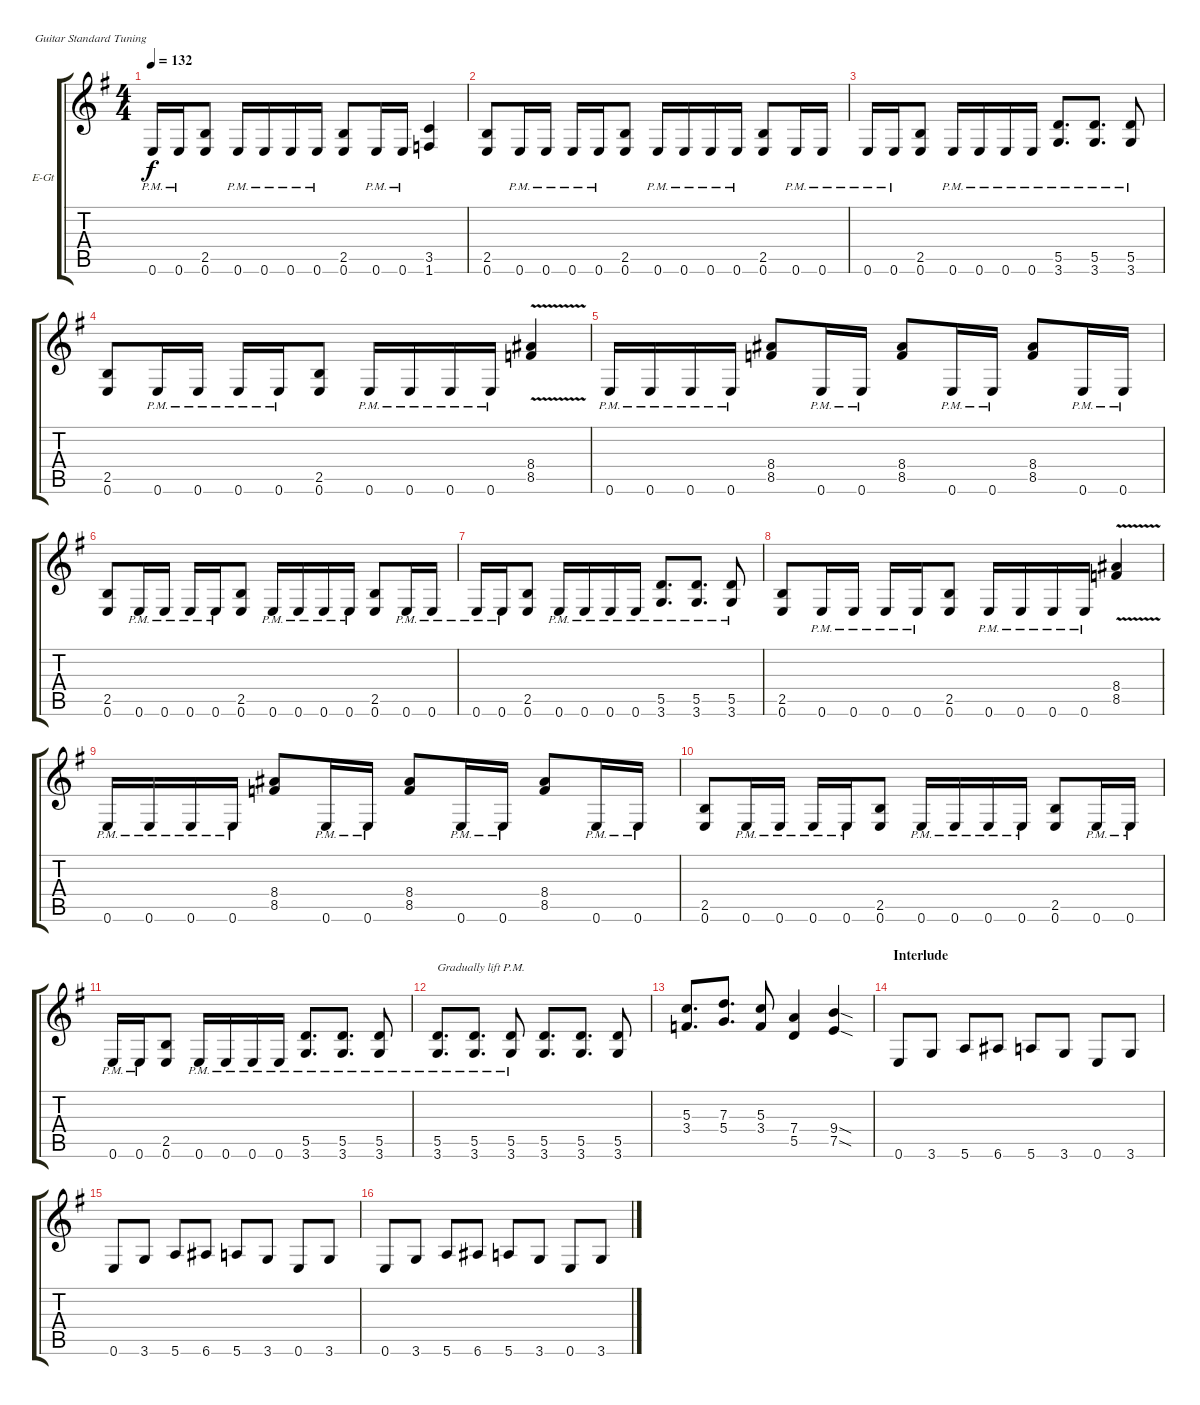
\bracketExtendMode groupsimilarinstruments
\firstSystemTrackNameOrientation horizontal
\otherSystemsTrackNameOrientation horizontal
\track ("Guitar 2" "E-Gt") {instrument distortionguitar}
\staff {score tabs}
\tuning (E4 B3 G3 D3 A2 E2)
\ts (4 4)
\tempo 132
\clef g2
\ks g
0.6{pm}.16{dy f} 0.6{pm}.16 (2.5 0.6).8 0.6{pm}.16 0.6{pm}.16 0.6{pm}.16 0.6{pm}.16 (2.5 0.6).8 0.6{pm}.16 0.6{pm}.16 (3.5 1.6).4 |
(2.5 0.6).8 0.6{pm}.16 0.6{pm}.16 0.6{pm}.16 0.6{pm}.16 (2.5 0.6).8 0.6{pm}.16 0.6{pm}.16 0.6{pm}.16 0.6{pm}.16 (2.5 0.6).8 0.6{pm}.16 0.6{pm}.16 |
0.6{pm}.16 0.6{pm}.16 (2.5 0.6).8 0.6{pm}.16 0.6{pm}.16 0.6{pm}.16 0.6{pm}.16 (5.5{pm} 3.6{pm}).8{d} (5.5{pm} 3.6{pm}).8{d} (5.5{pm} 3.6{pm}).8 |
(2.5 0.6).8 0.6{pm}.16 0.6{pm}.16 0.6{pm}.16 0.6{pm}.16 (2.5 0.6).8 0.6{pm}.16 0.6{pm}.16 0.6{pm}.16 0.6{pm}.16 (8.4{v} 8.5{v}).4 |
0.6{pm}.16 0.6{pm}.16 0.6{pm}.16 0.6{pm}.16 (8.4 8.5).8 0.6{pm}.16 0.6{pm}.16 (8.4 8.5).8 0.6{pm}.16 0.6{pm}.16 (8.4 8.5).8 0.6{pm}.16 0.6{pm}.16 |
(2.5 0.6).8 0.6{pm}.16 0.6{pm}.16 0.6{pm}.16 0.6{pm}.16 (2.5 0.6).8 0.6{pm}.16 0.6{pm}.16 0.6{pm}.16 0.6{pm}.16 (2.5 0.6).8 0.6{pm}.16 0.6{pm}.16 |
0.6{pm}.16 0.6{pm}.16 (2.5 0.6).8 0.6{pm}.16 0.6{pm}.16 0.6{pm}.16 0.6{pm}.16 (5.5{pm} 3.6{pm}).8{d} (5.5{pm} 3.6{pm}).8{d} (5.5{pm} 3.6{pm}).8 |
(2.5 0.6).8 0.6{pm}.16 0.6{pm}.16 0.6{pm}.16 0.6{pm}.16 (2.5 0.6).8 0.6{pm}.16 0.6{pm}.16 0.6{pm}.16 0.6{pm}.16 (8.4{v} 8.5{v}).4 |
0.6{pm}.16 0.6{pm}.16 0.6{pm}.16 0.6{pm}.16 (8.4 8.5).8 0.6{pm}.16 0.6{pm}.16 (8.4 8.5).8 0.6{pm}.16 0.6{pm}.16 (8.4 8.5).8 0.6{pm}.16 0.6{pm}.16 |
(2.5 0.6).8 0.6{pm}.16 0.6{pm}.16 0.6{pm}.16 0.6{pm}.16 (2.5 0.6).8 0.6{pm}.16 0.6{pm}.16 0.6{pm}.16 0.6{pm}.16 (2.5 0.6).8 0.6{pm}.16 0.6{pm}.16 |
0.6{pm}.16 0.6{pm}.16 (2.5 0.6).8 0.6{pm}.16 0.6{pm}.16 0.6{pm}.16 0.6{pm}.16 (5.5{pm} 3.6{pm}).8{d} (5.5{pm} 3.6{pm}).8{d} (5.5{pm} 3.6{pm}).8 |
(5.5{pm} 3.6{pm}).8{d txt "Gradually lift P.M."} (5.5{pm} 3.6{pm}).8{d} (5.5{pm} 3.6{pm}).8 (5.5 3.6).8{d} (5.5 3.6).8{d} (5.5 3.6).8 |
(5.3 3.4).8{d} (7.3 5.4).8{d} (5.3 3.4).8 (7.4 5.5).4 (7.5{sod} 9.4{sod}).4 |
\section ("" "Interlude")
0.6.8 3.6.8 5.6.8 6.6.8 5.6.8 3.6.8 0.6.8 3.6.8 |
0.6.8 3.6.8 5.6.8 6.6.8 5.6.8 3.6.8 0.6.8 3.6.8 |
0.6.8 3.6.8 5.6.8 6.6.8 5.6.8 3.6.8 0.6.8 3.6.8
